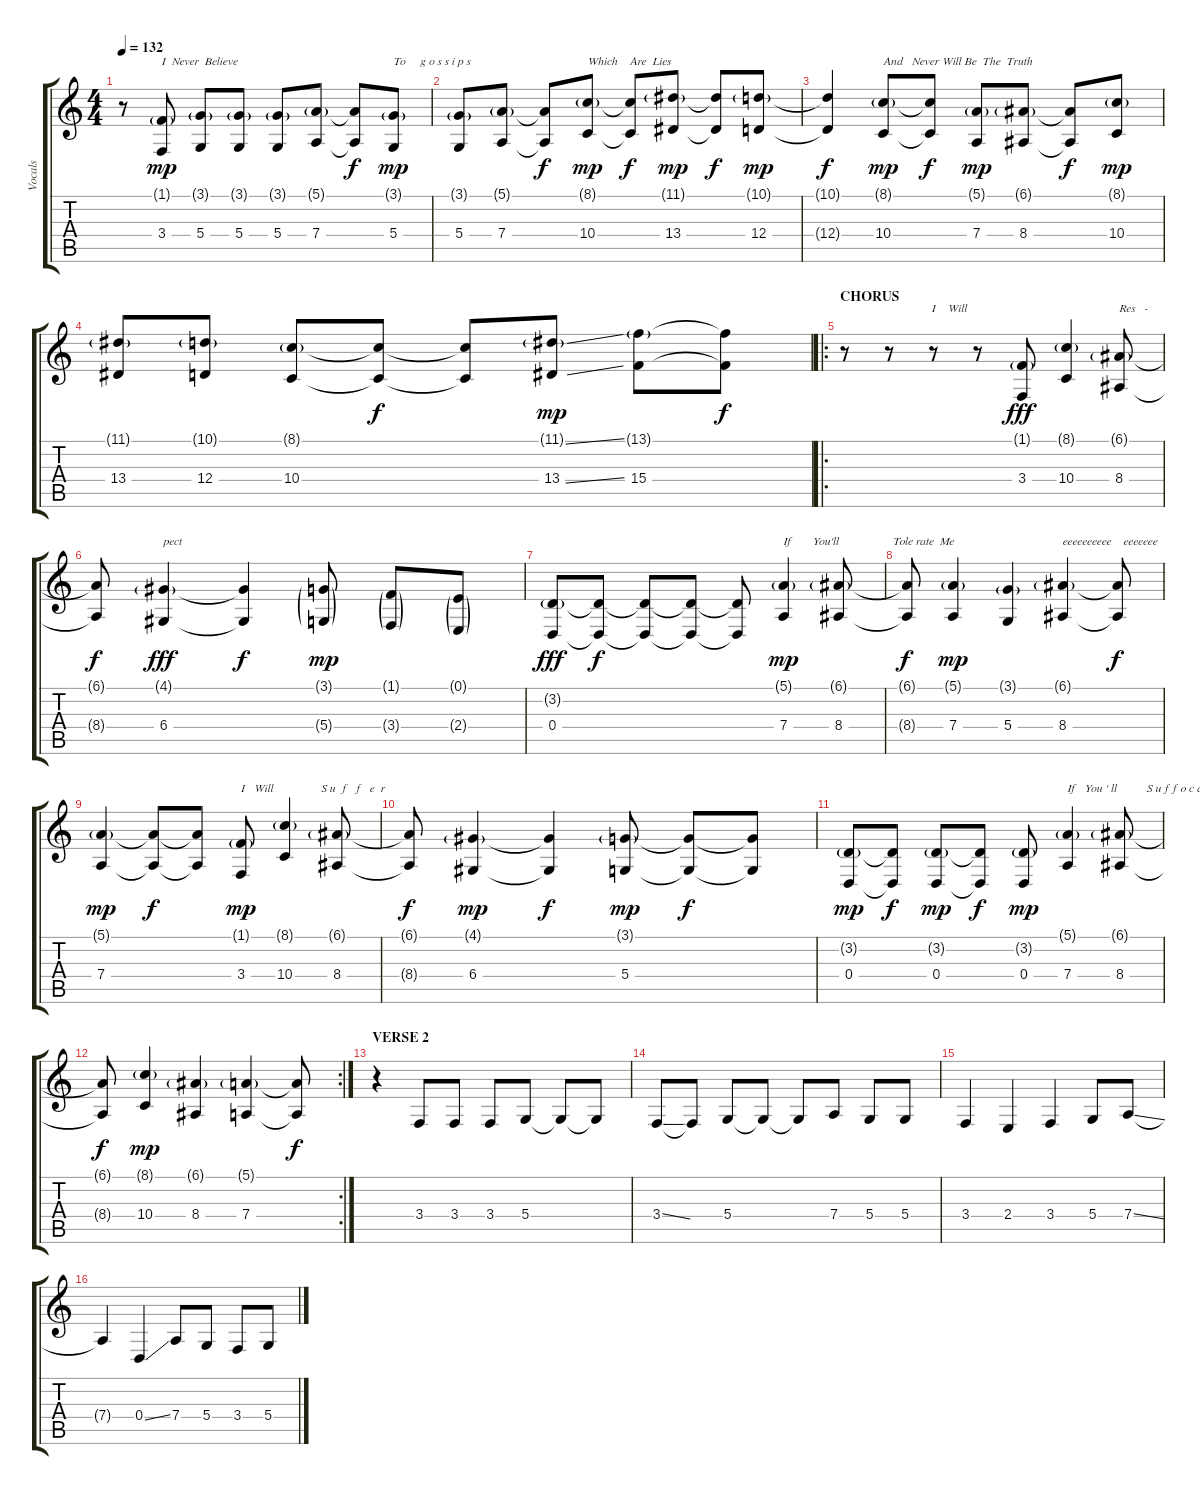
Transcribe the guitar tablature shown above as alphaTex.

\track ("Vocals" "Vocals") {instrument lead2sawtooth}
\staff {score tabs}
\tuning (E4 B3 G3 D3 A2 D2) {hide}
\ts (4 4)
\tempo 132
\clef g2
\ks c
r.8{dy f} (1.1{g} 3.4).8{txt "I  Never  Believe" dy mp} (3.1{g} 5.4).8 (3.1{g} 5.4).8 (3.1{g} 5.4).8 (5.1{g} 7.4).8 (5.1{t} 7.4{t}).8{dy f} (3.1{g} 5.4).8{txt "To     g o s s i p s" dy mp} |
(3.1{g} 5.4).8 (5.1{g} 7.4).8 (5.1{t} 7.4{t}).8{dy f} (8.1{g} 10.4).8{txt "Which    Are  Lies" dy mp} (8.1{t} 10.4{t}).8{dy f} (11.1{g} 13.4).8{dy mp} (11.1{t} 13.4{t}).8{dy f} (10.1{g} 12.4).8{dy mp} |
(10.1{t} 12.4{t}).4{dy f} (8.1{g} 10.4).8{txt "And   Never Will Be  The  Truth" dy mp} (8.1{t} 10.4{t}).8{dy f} (5.1{g} 7.4).8{dy mp} (6.1{g} 8.4).8 (6.1{t} 8.4{t}).8{dy f} (8.1{g} 10.4).8{dy mp} |
(11.1{g} 13.4).8 (10.1{g} 12.4).8 (8.1{g} 10.4).8 (8.1{t} 10.4{t}).8{dy f} (8.1{t} 10.4{t}).8 (11.1{ss g} 13.4{ss}).8{dy mp} (13.1{g} 15.4).8 (13.1{t} 15.4{t}).8{dy f} |
\ro
\section ("" "CHORUS")
r.8{txt "                             I    Will    "} r.8 r.8 r.8 (1.1{g} 3.4).8{dy fff} (8.1{g} 10.4).4 (6.1{g} 8.4).8{txt "Res   -  "} |
(6.1{t} 8.4{t}).8{dy f} (4.1{g} 6.4).4{txt "pect" dy fff} (4.1{t} 6.4{t}).4{dy f} (3.1{g} 5.4{g}).8{dy mp} (1.1{g} 3.4{g}).8 (0.1{g} 2.4{g}).8 |
(3.2{g} 0.4).8{dy fff} (3.2{t} 0.4{t}).8{dy f} (3.2{t} 0.4{t}).8 (3.2{t} 0.4{t}).8 (3.2{t} 0.4{t}).8 (5.1{g} 7.4).4{txt "If       You'll                  Tole rate  Me" dy mp} (6.1{g} 8.4).8 |
(6.1{t} 8.4{t}).8{dy f} (5.1{g} 7.4).4{dy mp} (3.1{g} 5.4).4 (6.1{g} 8.4).4{txt "eeeeeeeeee    eeeeeee"} (6.1{t} 8.4{t}).8{dy f} |
(5.1{g} 7.4).4{dy mp} (5.1{t} 7.4{t}).8{dy f} (5.1{t} 7.4{t}).8 (1.1{g} 3.4).8{txt "I   Will                S u  f   f   e  r" dy mp} (8.1{g} 10.4).4 (6.1{g} 8.4).8 |
(6.1{t} 8.4{t}).8{dy f} (4.1{g} 6.4).4{dy mp} (4.1{t} 6.4{t}).4{dy f} (3.1{g} 5.4).8{dy mp} (3.1{t} 5.4{t}).8{dy f} (3.1{t} 5.4{t}).8 |
(3.2{g} 0.4).8{dy mp} (3.2{t} 0.4{t}).8{dy f} (3.2{g} 0.4).8{dy mp} (3.2{t} 0.4{t}).8{dy f} (3.2{g} 0.4).8{dy mp} (5.1{g} 7.4).4{txt "If   You ' ll          S u f f o c a t e   Meee"} (6.1{g} 8.4).8 |
\rc 2
(6.1{t} 8.4{t}).8{dy f} (8.1{g} 10.4).4{dy mp} (6.1{g} 8.4).4 (5.1{g} 7.4).4 (5.1{t} 7.4{t}).8{dy f} |
\section ("" "VERSE 2")
r.4{volume 16 instrument lead2sawtooth} 3.4.8 3.4.8 3.4.8 5.4.8 5.4{t}.8 5.4{t}.8 |
3.4{ss}.8 3.4{t}.8 5.4.8 5.4{t}.8 5.4{t}.8 7.4.8 5.4.8 5.4.8 |
3.4.4 2.4.4 3.4.4 5.4.8 7.4{ss}.8 |
7.4{t}.4 0.4{ss}.4 7.4.8 5.4.8 3.4.8 5.4.8
